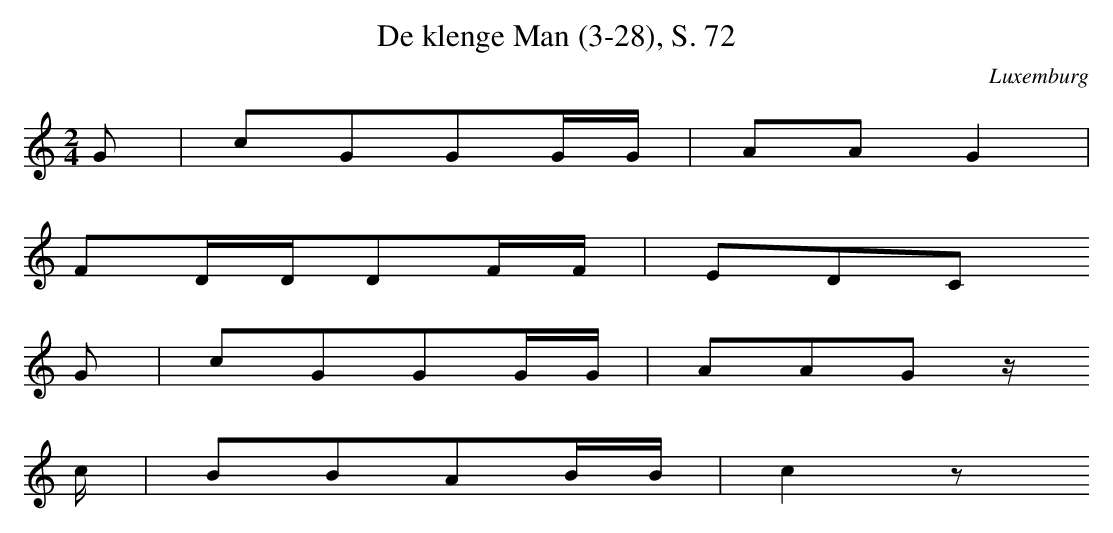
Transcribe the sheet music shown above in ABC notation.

X:1
T: De klenge Man (3-28), S. 72
O: Luxemburg
M: 2/4
L: 1/16
K: C
G2 | c2G2G2GG | A2A2G4 |
F2DDD2FF | E2D2C2
G2 | c2G2G2GG | A2A2G2z
c | B2B2A2BB | c4z2
